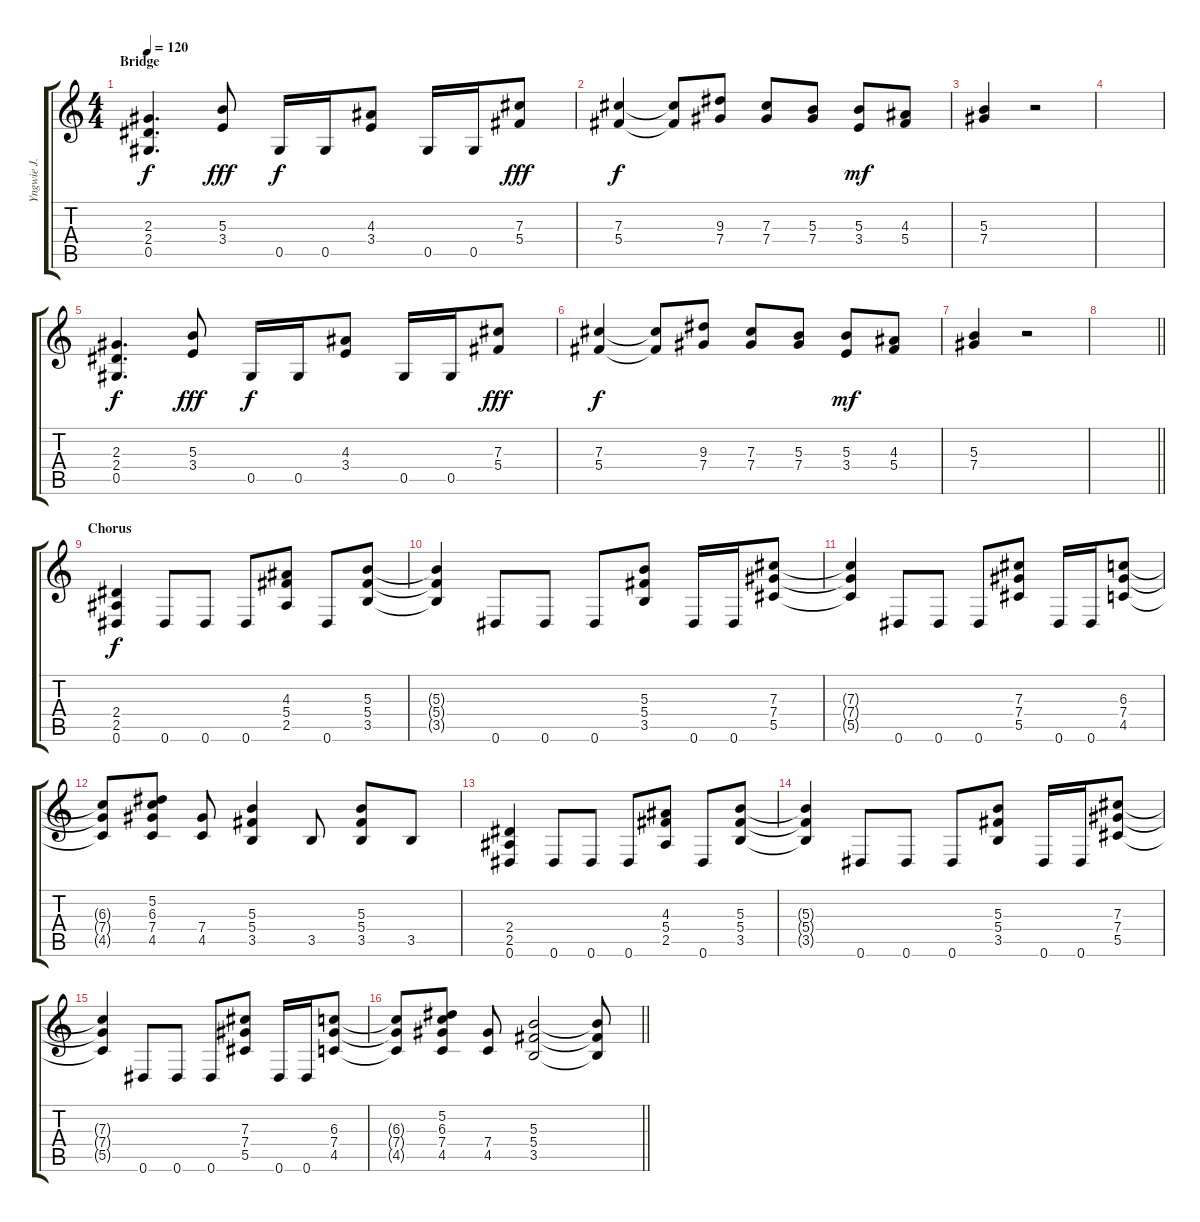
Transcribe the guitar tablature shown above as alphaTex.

\track ("Yngwie J. Malmsteen" "Yngwie J. ") {instrument distortionguitar}
\staff {score tabs}
\tuning (Eb4 Bb3 Gb3 Db3 Ab2 Eb2) {hide}
\ts (4 4)
\section ("" "Bridge")
\tempo 120
\clef g2
\ks c
(2.3 2.4 0.5).4{d dy f} (5.3 3.4).8{dy fff} 0.5.16{dy f} 0.5.16 (4.3 3.4).8 0.5.16 0.5.16 (7.3 5.4).8{dy fff} |
(7.3 5.4).4{dy f} (7.3{t} 5.4{t}).8 (9.3 7.4).8 (7.3 7.4).8 (5.3 7.4).8 (5.3 3.4).8{dy mf} (4.3 5.4).8 |
(5.3 7.4).4 r.2 |
|
(2.3 2.4 0.5).4{d dy f} (5.3 3.4).8{dy fff} 0.5.16{dy f} 0.5.16 (4.3 3.4).8 0.5.16 0.5.16 (7.3 5.4).8{dy fff} |
(7.3 5.4).4{dy f} (7.3{t} 5.4{t}).8 (9.3 7.4).8 (7.3 7.4).8 (5.3 7.4).8 (5.3 3.4).8{dy mf} (4.3 5.4).8 |
(5.3 7.4).4 r.2 |
\barLineRight lightlight
|
\section ("" "Chorus")
(2.4 2.5 0.6).4{dy f} 0.6.8 0.6.8 0.6.8 (4.3 5.4 2.5).8 0.6.8 (5.3 5.4 3.5).8 |
(5.3{t} 5.4{t} 3.5{t}).4 0.6.8 0.6.8 0.6.8 (5.3 5.4 3.5).8 0.6.16 0.6.16 (7.3 7.4 5.5).8 |
(7.3{t} 7.4{t} 5.5{t}).4 0.6.8 0.6.8 0.6.8 (7.3 7.4 5.5).8 0.6.16 0.6.16 (6.3 7.4 4.5).8 |
(6.3{t} 7.4{t} 4.5{t}).8 (5.2 6.3 7.4 4.5).8 (7.4 4.5).8 (5.3 5.4 3.5).4 3.5.8 (5.3 5.4 3.5).8 3.5.8 |
(2.4 2.5 0.6).4 0.6.8 0.6.8 0.6.8 (4.3 5.4 2.5).8 0.6.8 (5.3 5.4 3.5).8 |
(5.3{t} 5.4{t} 3.5{t}).4 0.6.8 0.6.8 0.6.8 (5.3 5.4 3.5).8 0.6.16 0.6.16 (7.3 7.4 5.5).8 |
(7.3{t} 7.4{t} 5.5{t}).4 0.6.8 0.6.8 0.6.8 (7.3 7.4 5.5).8 0.6.16 0.6.16 (6.3 7.4 4.5).8 |
\barLineRight lightlight
(6.3{t} 7.4{t} 4.5{t}).8 (5.2 6.3 7.4 4.5).8 (7.4 4.5).8 (5.3 5.4 3.5).2 (5.3{t} 5.4{t} 3.5{t}).8
